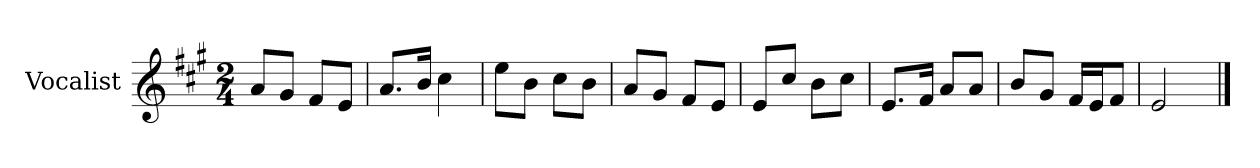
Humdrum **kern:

**kern
*part1
*staff1
*I"Vocalist
*k[f#c#g#]
*A:
*M2/4
=
8aL
8g#J
8f#L
8eJ
=1
8.aL
16bJk
4cc#
=2
8eeL
8bJ
8cc#L
8bJ
=3
8aL
8g#J
8f#L
8eJ
=4
8eL
8cc#J
8bL
8cc#J
=5
8.eL
16f#Jk
8aL
8aJ
=6
8bL
8g#J
16f#LL
16eJ
8f#J
=7
2e
==
*-
